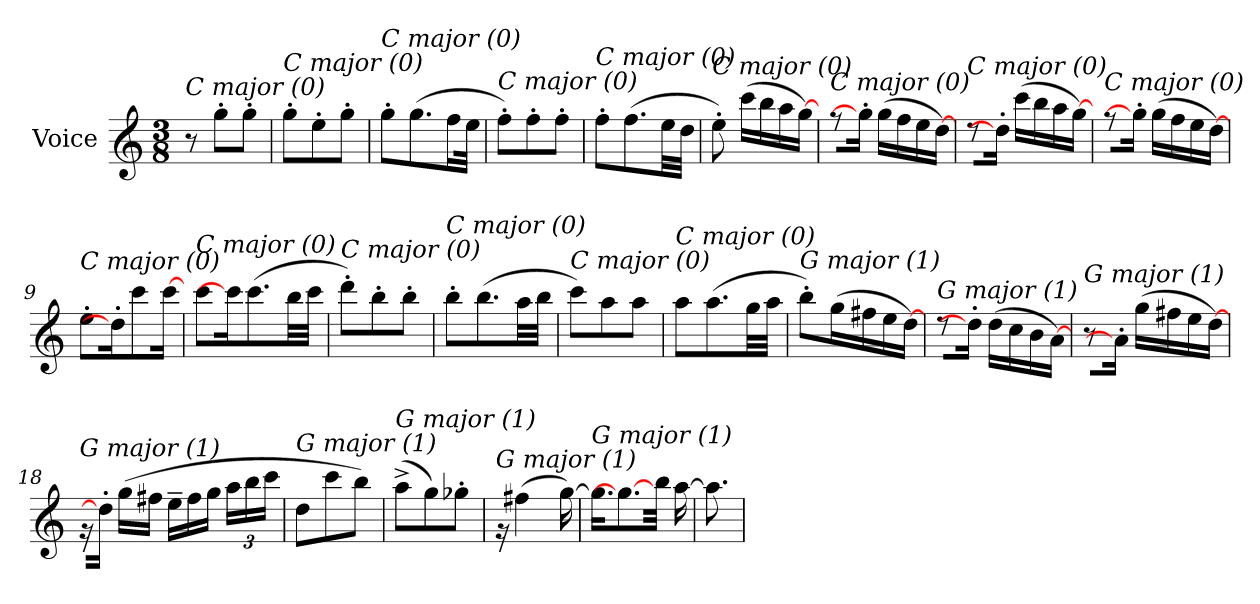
**kern
*part1
*staff1
*I"Voice
*I'V
*clefG2
*k[]
*M3/8
*MM120
=
!LO:TX:i:t=C major (0)
8r
8gg'\L
8gg'\J
=1
!LO:TX:i:t=C major (0)
8gg'\L
8ee'\
8gg'\J
=2
!LO:TX:i:t=C major (0)
8gg'\L
(>8.gg\
16ff\L
32ee\JJk
=3
!LO:TX:i:t=C major (0)
8ff'\L)
8ff'\
8ff'\J
=4
!LO:TX:i:t=C major (0)
8ff'\L
(>8.ff\
32ee\LL
32dd\JJJ
=5
!LO:TX:i:t=C major (0)
8ee'\)
(>16ccc\LL
16bb\
16aa\J
[16gg\J)
!!LO:LB:g=z
=6
!LO:TX:i:t=C major (0)
8r
16gg'\J]
(>16gg\LL
16ff\
16ee\J
[16dd\J)
=7
!LO:TX:i:t=C major (0)
8r
16dd'\J]
(>16ccc\LL
16bb\
16aa\J
[16gg\J)
=8
!LO:TX:i:t=C major (0)
8r
16gg'\J]
(>16gg\LL
16ff\
16ee\J
[16dd\J)
=9
!LO:TX:i:t=C major (0)
8ee'\L
16dd'\J]
8ccc\
[16ccc\J
=10
!LO:TX:i:t=C major (0)
8ccc\L
16ccc\J]
(>8.ccc\
32bb\LL
32ccc\JJJ
=11
!LO:TX:i:t=C major (0)
8ddd'\L)
8bb'\
8bb'\J
!!LO:LB:g=z
=12
!LO:TX:i:t=C major (0)
8bb'\L
(>8.bb\
32aa\LL
32bb\JJJ
=13
!LO:TX:i:t=C major (0)
8ccc\L)
8aa\
8aa\J
=14
!LO:TX:i:t=C major (0)
8aa\L
(>8.aa\
32gg\LL
32aa\JJJ
=15
!LO:TX:i:t=G major (1)
8bb'\L)
(>16gg\L
16ff#X\
16ee\J
[16dd\J)
=16
!LO:TX:i:t=G major (1)
8r
16dd'\J]
(>16dd\LL
16cc\
16b\J
[16a\J)
=17
!LO:TX:i:t=G major (1)
8r
16a'\J]
(>16gg\LL
16ff#X\
16ee\J
[16dd\J)
!!LO:LB:g=z
=18
!LO:TX:i:t=G major (1)
16rg
16dd'\J]
(>16gg\LL
16ff#X\JJ
16ee~\LL
16ff#\
16gg\JJ
*Xbrackettup
24aa\LL
24bb\
24ccc\JJ
=19
!LO:TX:i:t=G major (1)
8dd\L
8ccc\
8bb\J)
=20
!LO:TX:i:t=G major (1)
(>8aa^\L
8gg\)
8gg-X'i\J
=21
!LO:TX:i:t=G major (1)
16rg
(>4ff#X\
[16gg\)
=22
!LO:TX:i:t=G major (1)
16.gg\LL]
8.gg\_
32bb\JJk
[16aa\
=23
8.aa\]
=
*-
